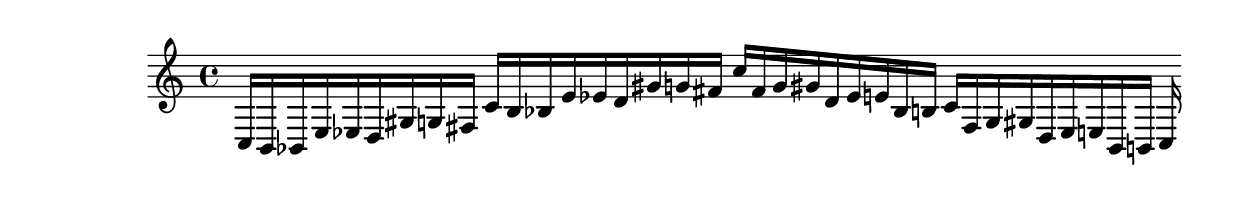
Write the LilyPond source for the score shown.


\new PianoStaff <<
\cadenzaOn
\new Staff = "right" {
\clef treble
    c16 [ b, bes, e ees d gis g fis ]
    c' [ b bes e' ees' d' gis' g' fis' ]
    c'' [ fis' g' gis' d' ees' e' bes b ]
    c' [ fis g gis d ees e bes, b, ]
    c
}
>>
